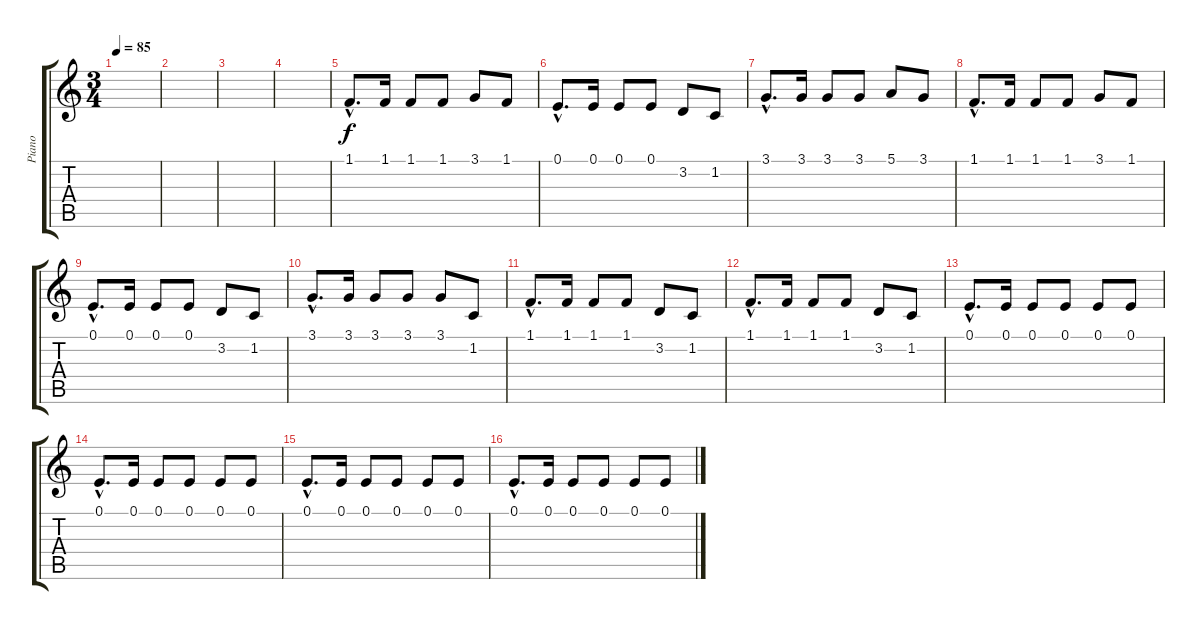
\track ("Piano" "Piano") {instrument acousticgrandpiano}
\staff {score tabs}
\tuning (E4 B3 G3 D3 A2 E2) {hide}
\ts (3 4)
\tempo 85
\clef g2
\ks c
|
|
|
|
1.1{hac}.8{d} 1.1.16 1.1.8 1.1.8 3.1.8 1.1.8 |
0.1{hac}.8{d} 0.1.16 0.1.8 0.1.8 3.2.8 1.2.8 |
3.1{hac}.8{d} 3.1.16 3.1.8 3.1.8 5.1.8 3.1.8 |
1.1{hac}.8{d} 1.1.16 1.1.8 1.1.8 3.1.8 1.1.8 |
0.1{hac}.8{d} 0.1.16 0.1.8 0.1.8 3.2.8 1.2.8 |
3.1{hac}.8{d} 3.1.16 3.1.8 3.1.8 3.1.8 1.2.8 |
1.1{hac}.8{d} 1.1.16 1.1.8 1.1.8 3.2.8 1.2.8 |
1.1{hac}.8{d} 1.1.16 1.1.8 1.1.8 3.2.8 1.2.8 |
0.1{hac}.8{d} 0.1.16 0.1.8 0.1.8 0.1.8 0.1.8 |
0.1{hac}.8{d} 0.1.16 0.1.8 0.1.8 0.1.8 0.1.8 |
0.1{hac}.8{d} 0.1.16 0.1.8 0.1.8 0.1.8 0.1.8 |
0.1{hac}.8{d} 0.1.16 0.1.8 0.1.8 0.1.8 0.1.8
